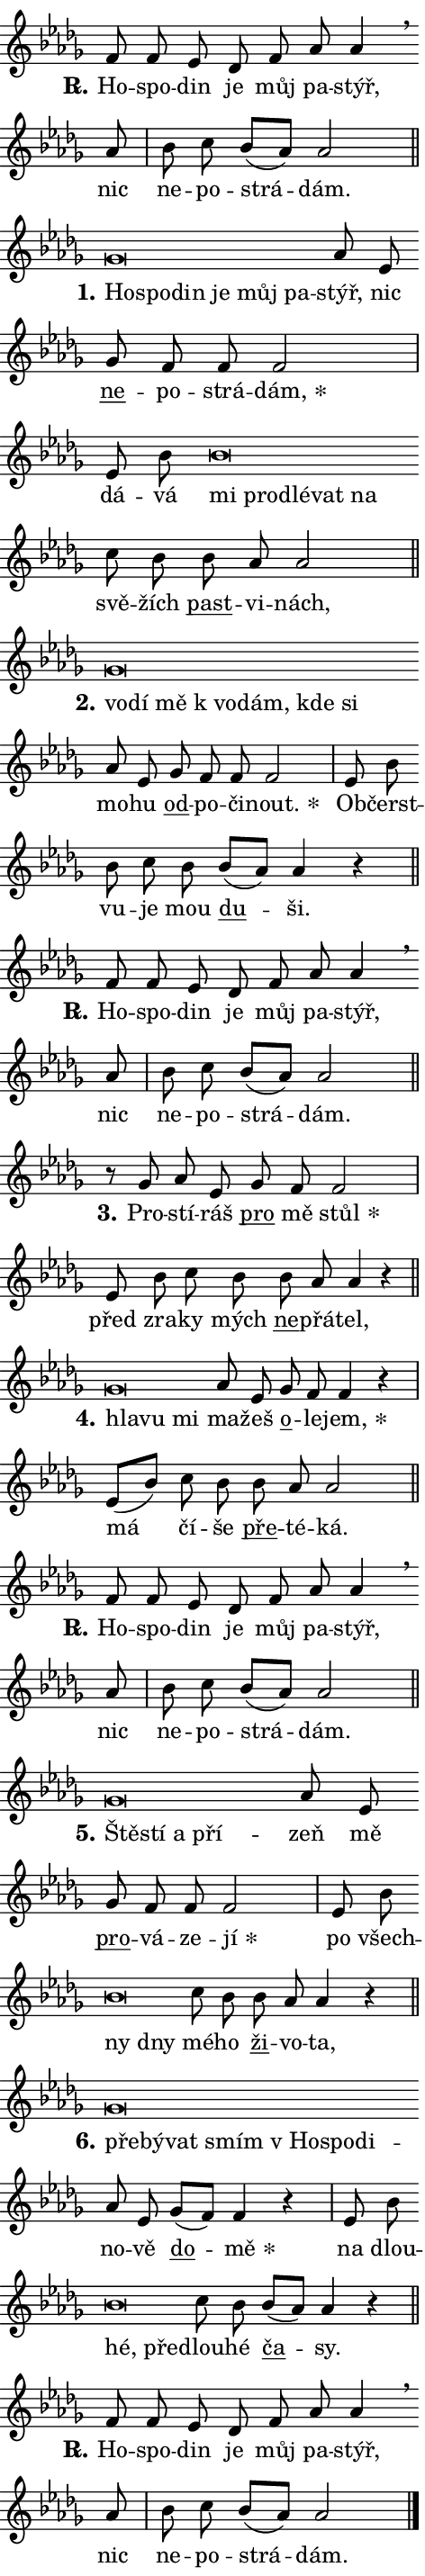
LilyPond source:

\version "2.24.0"
\header { tagline = "" }
\paper {
  indent = 0\cm
  top-margin = 0\cm
  right-margin = 0.13\cm % to fit lyric hyphens
  bottom-margin = 0\cm
  left-margin = 0\cm
  paper-width = 8\cm
  page-breaking = #ly:one-page-breaking
  system-system-spacing.basic-distance = #11
  score-system-spacing.basic-distance = #11
  ragged-last = ##f
}


%% Author: Thomas Morley
%% https://lists.gnu.org/archive/html/lilypond-user/2020-05/msg00002.html
#(define (line-position grob)
"Returns position of @var[grob} in current system:
   @code{'start}, if at first time-step
   @code{'end}, if at last time-step
   @code{'middle} otherwise
"
  (let* ((col (ly:item-get-column grob))
         (ln (ly:grob-object col 'left-neighbor))
         (rn (ly:grob-object col 'right-neighbor))
         (col-to-check-left (if (ly:grob? ln) ln col))
         (col-to-check-right (if (ly:grob? rn) rn col))
         (break-dir-left
           (and
             (ly:grob-property col-to-check-left 'non-musical #f)
             (ly:item-break-dir col-to-check-left)))
         (break-dir-right
           (and
             (ly:grob-property col-to-check-right 'non-musical #f)
             (ly:item-break-dir col-to-check-right))))
        (cond ((eqv? 1 break-dir-left) 'start)
              ((eqv? -1 break-dir-right) 'end)
              (else 'middle))))

#(define (tranparent-at-line-position vctor)
  (lambda (grob)
  "Relying on @code{line-position} select the relevant enry from @var{vctor}.
Used to determine transparency,"
    (case (line-position grob)
      ((end) (not (vector-ref vctor 0)))
      ((middle) (not (vector-ref vctor 1)))
      ((start) (not (vector-ref vctor 2))))))

noteHeadBreakVisibility =
#(define-music-function (break-visibility)(vector?)
"Makes @code{NoteHead}s transparent relying on @var{break-visibility}"
#{
  \override NoteHead.transparent =
    #(tranparent-at-line-position break-visibility)
#})

#(define delete-ledgers-for-transparent-note-heads
  (lambda (grob)
    "Reads whether a @code{NoteHead} is transparent.
If so this @code{NoteHead} is removed from @code{'note-heads} from
@var{grob}, which is supposed to be @code{LedgerLineSpanner}.
As a result ledgers are not printed for this @code{NoteHead}"
    (let* ((nhds-array (ly:grob-object grob 'note-heads))
           (nhds-list
             (if (ly:grob-array? nhds-array)
                 (ly:grob-array->list nhds-array)
                 '()))
           ;; Relies on the transparent-property being done before
           ;; Staff.LedgerLineSpanner.after-line-breaking is executed.
           ;; This is fragile ...
           (to-keep
             (remove
               (lambda (nhd)
                 (ly:grob-property nhd 'transparent #f))
               nhds-list)))
      ;; TODO find a better method to iterate over grob-arrays, similiar
      ;; to filter/remove etc for lists
      ;; For now rebuilt from scratch
      (set! (ly:grob-object grob 'note-heads)  '())
      (for-each
        (lambda (nhd)
          (ly:pointer-group-interface::add-grob grob 'note-heads nhd))
        to-keep))))

squashNotes = {
  \override NoteHead.X-extent = #'(-0.2 . 0.2)
  \override NoteHead.Y-extent = #'(-0.75 . 0)
  \override NoteHead.stencil =
    #(lambda (grob)
       (let ((pos (ly:grob-property grob 'staff-position)))
         (begin
           (if (< pos -7) (display "ERROR: Lower brevis then expected\n") (display ""))
           (if (<= pos -6) ly:text-interface::print ly:note-head::print))))
}
unSquashNotes = {
  \revert NoteHead.X-extent
  \revert NoteHead.Y-extent
  \revert NoteHead.stencil
}

hideNotes = \noteHeadBreakVisibility #begin-of-line-visible
unHideNotes = \noteHeadBreakVisibility #all-visible

% work-around for resetting accidentals
% https://lilypond.org/doc/v2.23/Documentation/notation/displaying-rhythms#unmetered-music
cadenzaMeasure = {
  \cadenzaOff
  \partial 1024 s1024
  \cadenzaOn
}

#(define-markup-command (accent layout props text) (markup?)
  "Underline accented syllable"
  (interpret-markup layout props
    #{\markup \override #'(offset . 4.3) \underline { #text }#}))

responsum = \markup \concat {
  "R" \hspace #-1.05 \path #0.1 #'((moveto 0 0.07) (lineto 0.9 0.8)) \hspace #0.05 "."
}

spaceSize = #0.6828661417322834 % exact space size for TeX Gyre Schola

\layout {
  \context {
    \Staff
    \remove "Time_signature_engraver"
    \override LedgerLineSpanner.after-line-breaking = #delete-ledgers-for-transparent-note-heads
  }
  \context {
    \Lyrics {
      \override LyricSpace.minimum-distance = \spaceSize
      \override LyricText.font-name = #"TeX Gyre Schola"
      \override LyricText.font-size = 1
      \override StanzaNumber.font-name = #"TeX Gyre Schola Bold"
      \override StanzaNumber.font-size = 1
    }
  }
  \context {
    \Score 
    \override NoteHead.text =
      #(lambda (grob) 
        (let ((pos (ly:grob-property grob 'staff-position)))
          #{\markup {
            \combine
              \halign #-0.55 \raise #(if (= pos -6) 0 0.5) \override #'(thickness . 2) \draw-line #'(3.2 . 0)
              \musicglyph "noteheads.sM1"
          }#}))
  }
}

% magnetic-lyrics.ily
%
%   written by
%     Jean Abou Samra <jean@abou-samra.fr>
%     Werner Lemberg <wl@gnu.org>
%
%   adapted by
%     Jiri Hon <jiri.hon@gmail.com>
%
% Version 2022-Apr-15

% https://www.mail-archive.com/lilypond-user@gnu.org/msg149350.html

#(define (Left_hyphen_pointer_engraver context)
   "Collect syllable-hyphen-syllable occurrences in lyrics and store
them in properties.  This engraver only looks to the left.  For
example, if the lyrics input is @code{foo -- bar}, it does the
following.

@itemize @bullet
@item
Set the @code{text} property of the @code{LyricHyphen} grob between
@q{foo} and @q{bar} to @code{foo}.

@item
Set the @code{left-hyphen} property of the @code{LyricText} grob with
text @q{foo} to the @code{LyricHyphen} grob between @q{foo} and
@q{bar}.
@end itemize

Use this auxiliary engraver in combination with the
@code{lyric-@/text::@/apply-@/magnetic-@/offset!} hook."
   (let ((hyphen #f)
         (text #f))
     (make-engraver
      (acknowledgers
       ((lyric-syllable-interface engraver grob source-engraver)
        (set! text grob)))
      (end-acknowledgers
       ((lyric-hyphen-interface engraver grob source-engraver)
        ;(when (not (grob::has-interface grob 'lyric-space-interface))
          (set! hyphen grob)));)
      ((stop-translation-timestep engraver)
       (when (and text hyphen)
         (ly:grob-set-object! text 'left-hyphen hyphen))
       (set! text #f)
       (set! hyphen #f)))))

#(define (lyric-text::apply-magnetic-offset! grob)
   "If the space between two syllables is less than the value in
property @code{LyricText@/.details@/.squash-threshold}, move the right
syllable to the left so that it gets concatenated with the left
syllable.

Use this function as a hook for
@code{LyricText@/.after-@/line-@/breaking} if the
@code{Left_@/hyphen_@/pointer_@/engraver} is active."
   (let ((hyphen (ly:grob-object grob 'left-hyphen #f)))
     (when hyphen
       (let ((left-text (ly:spanner-bound hyphen LEFT)))
         (when (grob::has-interface left-text 'lyric-syllable-interface)
           (let* ((common (ly:grob-common-refpoint grob left-text X))
                  (this-x-ext (ly:grob-extent grob common X))
                  (left-x-ext
                   (begin
                     ;; Trigger magnetism for left-text.
                     (ly:grob-property left-text 'after-line-breaking)
                     (ly:grob-extent left-text common X)))
                  ;; `delta` is the gap width between two syllables.
                  (delta (- (interval-start this-x-ext)
                            (interval-end left-x-ext)))
                  (details (ly:grob-property grob 'details))
                  (threshold (assoc-get 'squash-threshold details 0.2)))
             (when (< delta threshold)
               (let* (;; We have to manipulate the input text so that
                      ;; ligatures crossing syllable boundaries are not
                      ;; disabled.  For languages based on the Latin
                      ;; script this is essentially a beautification.
                      ;; However, for non-Western scripts it can be a
                      ;; necessity.
                      (lt (ly:grob-property left-text 'text))
                      (rt (ly:grob-property grob 'text))
                      (is-space (grob::has-interface hyphen 'lyric-space-interface))
                      (space (if is-space " " ""))
                      (extra-delta (if is-space spaceSize 0))
                      ;; Append new syllable.
                      (ltrt-space (if (and (string? lt) (string? rt))
                                (string-append lt space rt)
                                (make-concat-markup (list lt space rt))))
                      ;; Right-align `ltrt` to the right side.
                      (ltrt-space-markup (grob-interpret-markup
                               grob
                               (make-translate-markup
                                (cons (interval-length this-x-ext) 0)
                                (make-right-align-markup ltrt-space)))))
                 (begin
                   ;; Don't print `left-text`.
                   (ly:grob-set-property! left-text 'stencil #f)
                   ;; Set text and stencil (which holds all collected
                   ;; syllables so far) and shift it to the left.
                   (ly:grob-set-property! grob 'text ltrt-space)
                   (ly:grob-set-property! grob 'stencil ltrt-space-markup)
                   (ly:grob-translate-axis! grob (- (- delta extra-delta)) X))))))))))


#(define (lyric-hyphen::displace-bounds-first grob)
   ;; Make very sure this callback isn't triggered too early.
   (let ((left (ly:spanner-bound grob LEFT))
         (right (ly:spanner-bound grob RIGHT)))
     (ly:grob-property left 'after-line-breaking)
     (ly:grob-property right 'after-line-breaking)
     (ly:lyric-hyphen::print grob)))

squashThreshold = #0.4

\layout {
  \context {
    \Lyrics
    \consists #Left_hyphen_pointer_engraver
    \override LyricText.after-line-breaking =
      #lyric-text::apply-magnetic-offset!
    \override LyricHyphen.stencil = #lyric-hyphen::displace-bounds-first
    \override LyricText.details.squash-threshold = \squashThreshold
    \override LyricHyphen.minimum-distance = 0
    \override LyricHyphen.minimum-length = \squashThreshold
  }
}

squashText = \override LyricText.details.squash-threshold = 9999
unSquashText = \override LyricText.details.squash-threshold = \squashThreshold

leftText = \override LyricText.self-alignment-X = #LEFT
unLeftText = \revert LyricText.self-alignment-X

starOffset = #(lambda (grob) 
                (let ((x_offset (ly:self-alignment-interface::aligned-on-x-parent grob)))
                  (if (= x_offset 0) 0 (+ x_offset 1.2))))

star = #(define-music-function (syllable)(string?)
"Append star separator at the end of a syllable"
#{
  \once \override LyricText.X-offset = #starOffset
  \lyricmode { \markup {
    #syllable
    \override #'((font-name . "TeX Gyre Schola Bold")) \hspace #0.2 \lower #0.65 \larger "*"
  } }
#})

starAccent = #(define-music-function (syllable)(string?)
"Append star separator at the end of a syllable and make accent"
#{
  \once \override LyricText.X-offset = #starOffset
  \lyricmode { \markup {
    \accent #syllable
    \override #'((font-name . "TeX Gyre Schola Bold")) \hspace #0.2 \lower #0.65 \larger "*"
  } }
#})

breath = #(define-music-function (syllable)(string?)
"Append breathing indicator at the end of a syllable"
#{
  \lyricmode { \markup { #syllable "+" } }
#})

optionalBreath = #(define-music-function (syllable)(string?)
"Append optional breathing indicator at the end of a syllable"
#{
  \lyricmode { \markup { #syllable "(+)" } }
#})


\score {
    <<
        \new Voice = "melody" { \cadenzaOn \key des \major \relative { f'8 f es des f as as4 \breathe \bar "" as8 \cadenzaMeasure \bar "|" bes c bes[( as)] as2 \cadenzaMeasure \bar "||" \break } }
        \new Lyrics \lyricsto "melody" { \lyricmode { \set stanza = \responsum
Ho -- spo -- din je můj pa -- stýř, nic ne -- po -- strá -- dám. } }
    >>
    \layout {}
}

\score {
    <<
        \new Voice = "melody" { \cadenzaOn \key des \major \relative { \squashNotes ges'\breve*1/16 \hideNotes \breve*1/16 \bar "" \breve*1/16 \bar "" \breve*1/16 \bar "" \breve*1/16 \breve*1/16 \bar "" \unHideNotes \unSquashNotes as8 es \bar "" ges f f f2 \cadenzaMeasure \bar "|" es8 bes' \bar "" \squashNotes bes\breve*1/16 \hideNotes \breve*1/16 \bar "" \breve*1/16 \bar "" \breve*1/16 \breve*1/16 \bar "" \unHideNotes \unSquashNotes c8 bes \bar "" bes as as2 \cadenzaMeasure \bar "||" \break } }
        \new Lyrics \lyricsto "melody" { \lyricmode { \set stanza = "1."
\leftText Ho -- \squashText spo -- din je můj pa -- \unLeftText \unSquashText stýř, nic \markup \accent ne -- po -- strá -- \star dám, dá -- vá \leftText mi \squashText pro -- dlé -- vat na \unLeftText \unSquashText svě -- žích \markup \accent past -- vi -- nách, } }
    >>
    \layout {}
}

\score {
    <<
        \new Voice = "melody" { \cadenzaOn \key des \major \relative { \squashNotes ges'\breve*1/16 \hideNotes \breve*1/16 \bar "" \breve*1/16 \bar "" \breve*1/16 \bar "" \breve*1/16 \bar "" \breve*1/16 \breve*1/16 \bar "" \unHideNotes \unSquashNotes as8 es \bar "" ges f f f2 \cadenzaMeasure \bar "|" es8 bes' \bar "" bes c8 bes \bar "" bes[( as)] as4 r \cadenzaMeasure \bar "||" \break } }
        \new Lyrics \lyricsto "melody" { \lyricmode { \set stanza = "2."
\leftText vo -- \squashText dí mě "k vo" -- dám, kde si \unLeftText \unSquashText mo -- hu \markup \accent od -- po -- či -- \star nout. Ob -- čerst -- vu -- je mou \markup \accent du -- ši. } }
    >>
    \layout {}
}

\score {
    <<
        \new Voice = "melody" { \cadenzaOn \key des \major \relative { f'8 f es des f as as4 \breathe \bar "" as8 \cadenzaMeasure \bar "|" bes c bes[( as)] as2 \cadenzaMeasure \bar "||" \break } }
        \new Lyrics \lyricsto "melody" { \lyricmode { \set stanza = \responsum
Ho -- spo -- din je můj pa -- stýř, nic ne -- po -- strá -- dám. } }
    >>
    \layout {}
}

\score {
    <<
        \new Voice = "melody" { \cadenzaOn \key des \major \relative { r8 ges' as8 es \bar "" ges f f2 \cadenzaMeasure \bar "|" es8 bes'8 c8 bes \bar "" bes as as4 r \cadenzaMeasure \bar "||" \break } }
        \new Lyrics \lyricsto "melody" { \lyricmode { \set stanza = "3."
Pro -- stí -- ráš \markup \accent pro mě \star stůl před zra -- ky mých \markup \accent ne -- přá -- tel, } }
    >>
    \layout {}
}

\score {
    <<
        \new Voice = "melody" { \cadenzaOn \key des \major \relative { \squashNotes ges'\breve*1/16 \hideNotes \breve*1/16 \breve*1/16 \bar "" \unHideNotes \unSquashNotes as8 es \bar "" ges f f4 r \cadenzaMeasure \bar "|" es8[( bes')] c8 bes \bar "" bes as as2 \cadenzaMeasure \bar "||" \break } }
        \new Lyrics \lyricsto "melody" { \lyricmode { \set stanza = "4."
\leftText hla -- \squashText vu mi \unLeftText \unSquashText ma -- žeš \markup \accent o -- le -- \star jem, má čí -- še \markup \accent pře -- té -- ká. } }
    >>
    \layout {}
}

\score {
    <<
        \new Voice = "melody" { \cadenzaOn \key des \major \relative { f'8 f es des f as as4 \breathe \bar "" as8 \cadenzaMeasure \bar "|" bes c bes[( as)] as2 \cadenzaMeasure \bar "||" \break } }
        \new Lyrics \lyricsto "melody" { \lyricmode { \set stanza = \responsum
Ho -- spo -- din je můj pa -- stýř, nic ne -- po -- strá -- dám. } }
    >>
    \layout {}
}

\score {
    <<
        \new Voice = "melody" { \cadenzaOn \key des \major \relative { \squashNotes ges'\breve*1/16 \hideNotes \breve*1/16 \bar "" \breve*1/16 \breve*1/16 \bar "" \unHideNotes \unSquashNotes as8 es \bar "" ges f f f2 \cadenzaMeasure \bar "|" es8 bes' \bar "" \squashNotes bes\breve*1/16 \hideNotes \breve*1/16 \bar "" \unHideNotes \unSquashNotes c8 bes \bar "" bes as as4 r \cadenzaMeasure \bar "||" \break } }
        \new Lyrics \lyricsto "melody" { \lyricmode { \set stanza = "5."
\leftText Ště -- \squashText stí a pří -- \unLeftText \unSquashText zeň mě \markup \accent pro -- vá -- ze -- \star jí po všech -- \leftText ny \squashText dny \unLeftText \unSquashText mé -- ho \markup \accent ži -- vo -- ta, } }
    >>
    \layout {}
}

\score {
    <<
        \new Voice = "melody" { \cadenzaOn \key des \major \relative { \squashNotes ges'\breve*1/16 \hideNotes \breve*1/16 \bar "" \breve*1/16 \bar "" \breve*1/16 \bar "" \breve*1/16 \bar "" \breve*1/16 \breve*1/16 \bar "" \unHideNotes \unSquashNotes as8 es \bar "" ges[( f)] f4 r \cadenzaMeasure \bar "|" es8 bes' \bar "" \squashNotes bes\breve*1/16 \hideNotes \breve*1/16 \bar "" \unHideNotes \unSquashNotes c8 bes \bar "" bes[( as)] as4 r \cadenzaMeasure \bar "||" \break } }
        \new Lyrics \lyricsto "melody" { \lyricmode { \set stanza = "6."
\leftText pře -- \squashText bý -- vat smím "v Ho" -- spo -- di -- \unLeftText \unSquashText no -- vě \markup \accent do -- \star mě na dlou -- \leftText hé, \squashText pře -- \unLeftText \unSquashText dlou -- hé \markup \accent ča -- sy. } }
    >>
    \layout {}
}

\score {
    <<
        \new Voice = "melody" { \cadenzaOn \key des \major \relative { f'8 f es des f as as4 \breathe \bar "" as8 \cadenzaMeasure \bar "|" bes c bes[( as)] as2 \cadenzaMeasure \bar "||" \break } \bar "|." }
        \new Lyrics \lyricsto "melody" { \lyricmode { \set stanza = \responsum
Ho -- spo -- din je můj pa -- stýř, nic ne -- po -- strá -- dám. } }
    >>
    \layout {}
}
